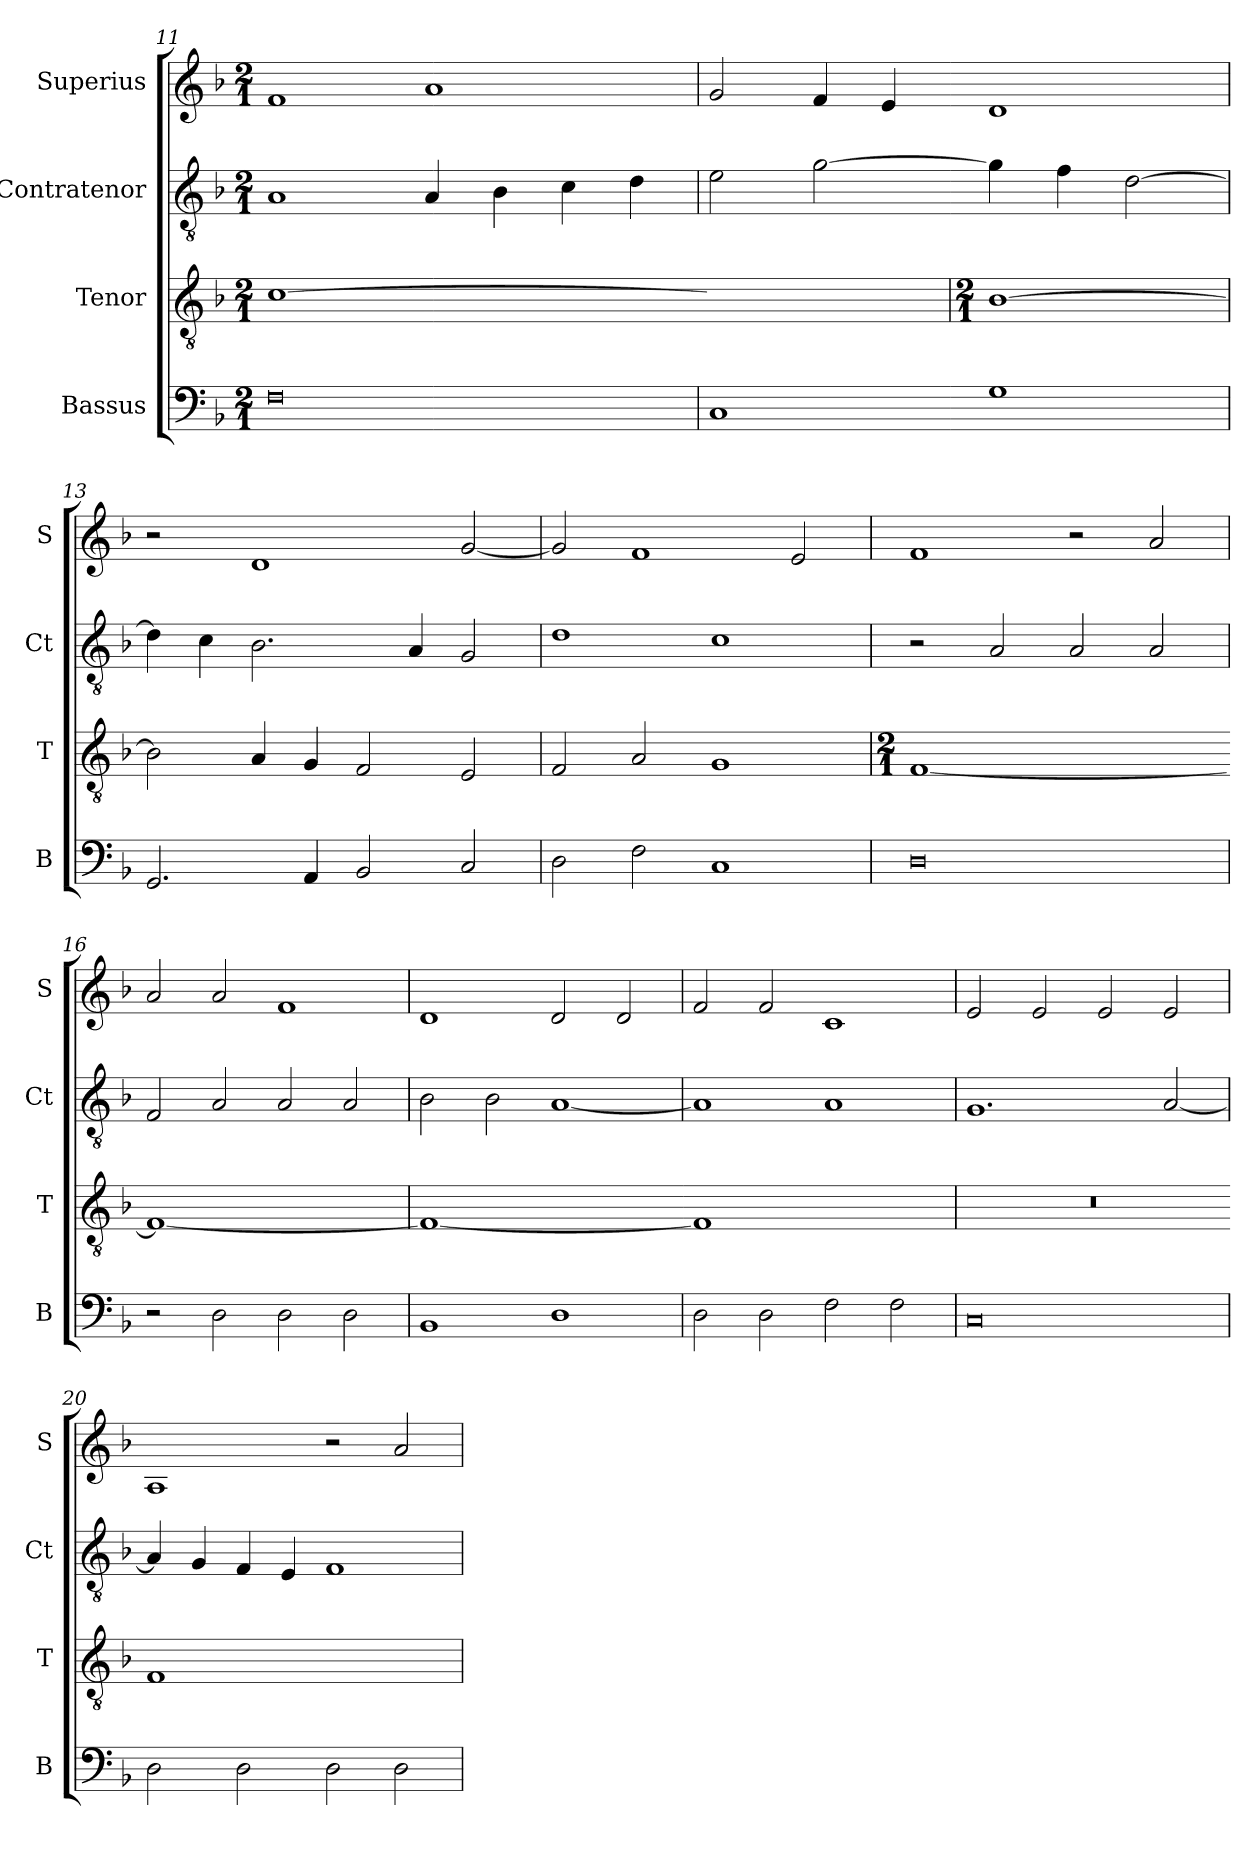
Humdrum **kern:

**kern	**kern	**kern	**kern
*part4	*part3	*part2	*part1
*staff4	*staff3	*staff2	*staff1
*I"Bassus	*I"Tenor	*I"Contratenor	*I"Superius
*I'B	*I'T	*I'Ct	*I'S
*clefF4	*clefGv2	*clefGv2	*clefG2
*k[b-]	*k[b-]	*k[b-]	*k[b-]
*d:	*d:	*d:	*d:
*M2/1	*M2/1	*M2/1	*M2/1
=11	=11	=11	=11
!	!LO:N:vis=1	!	!
0F	[0c	1A	1f
.	.	4A	1a
.	.	4B-	.
.	.	4c	.
.	.	4d	.
=12	=12-	=12	=12
!	!LO:N:vis=2	!	!
1C	1cyy]	2e	2g
.	.	[2g	4f
.	.	.	4e
=-	=	=-	=-
*	*M2/1	*	*
1G	[1B-	4g]	1d
.	.	4f	.
.	.	[2d	.
=13	=13	=13	=13
2.GG	2B-]	4d]	2r
.	.	4c	.
.	4A	2.B-	1d
4AA	4G	.	.
2BB-	2F	.	.
.	.	4A	.
2C	2E	2G	[2g
=14	=14	=14	=14
2D	2F	1d	2g]
2F	2A	.	1f
1C	1G	1c	.
.	.	.	2e
=15	=15	=15	=15
*	*M2/1	*	*
!	!LO:N:vis=1	!	!
0D	[0F	2r	1f
.	.	2A	.
.	.	2A	2r
.	.	2A	2a
=16	=16-	=16	=16
!	!LO:N:vis=1	!	!
2r	0F_	2F	2a
2D	.	2A	2a
2D	.	2A	1f
2D	.	2A	.
=17	=17	=17	=17
!	!LO:N:vis=1	!	!
1BB-	0F_	2B-	1d
.	.	2B-	.
1D	.	[1A	2d
.	.	.	2d
=18	=18-	=18	=18
!	!LO:N:vis=1	!	!
2D	0F]	1A]	2f
2D	.	.	2f
2F	.	1A	1c
2F	.	.	.
=19	=19	=19	=19
!	!LO:N:vis=1	!	!
0C	0r	1.G	2e
.	.	.	2e
.	.	.	2e
.	.	[2A	2e
=20	=20-	=20	=20
!	!LO:N:vis=1	!	!
2D	0F	4A]	1A
.	.	4G	.
2D	.	4F	.
.	.	4E	.
2D	.	1F	2r
2D	.	.	2a
=	=	=	=
*-	*-	*-	*-
